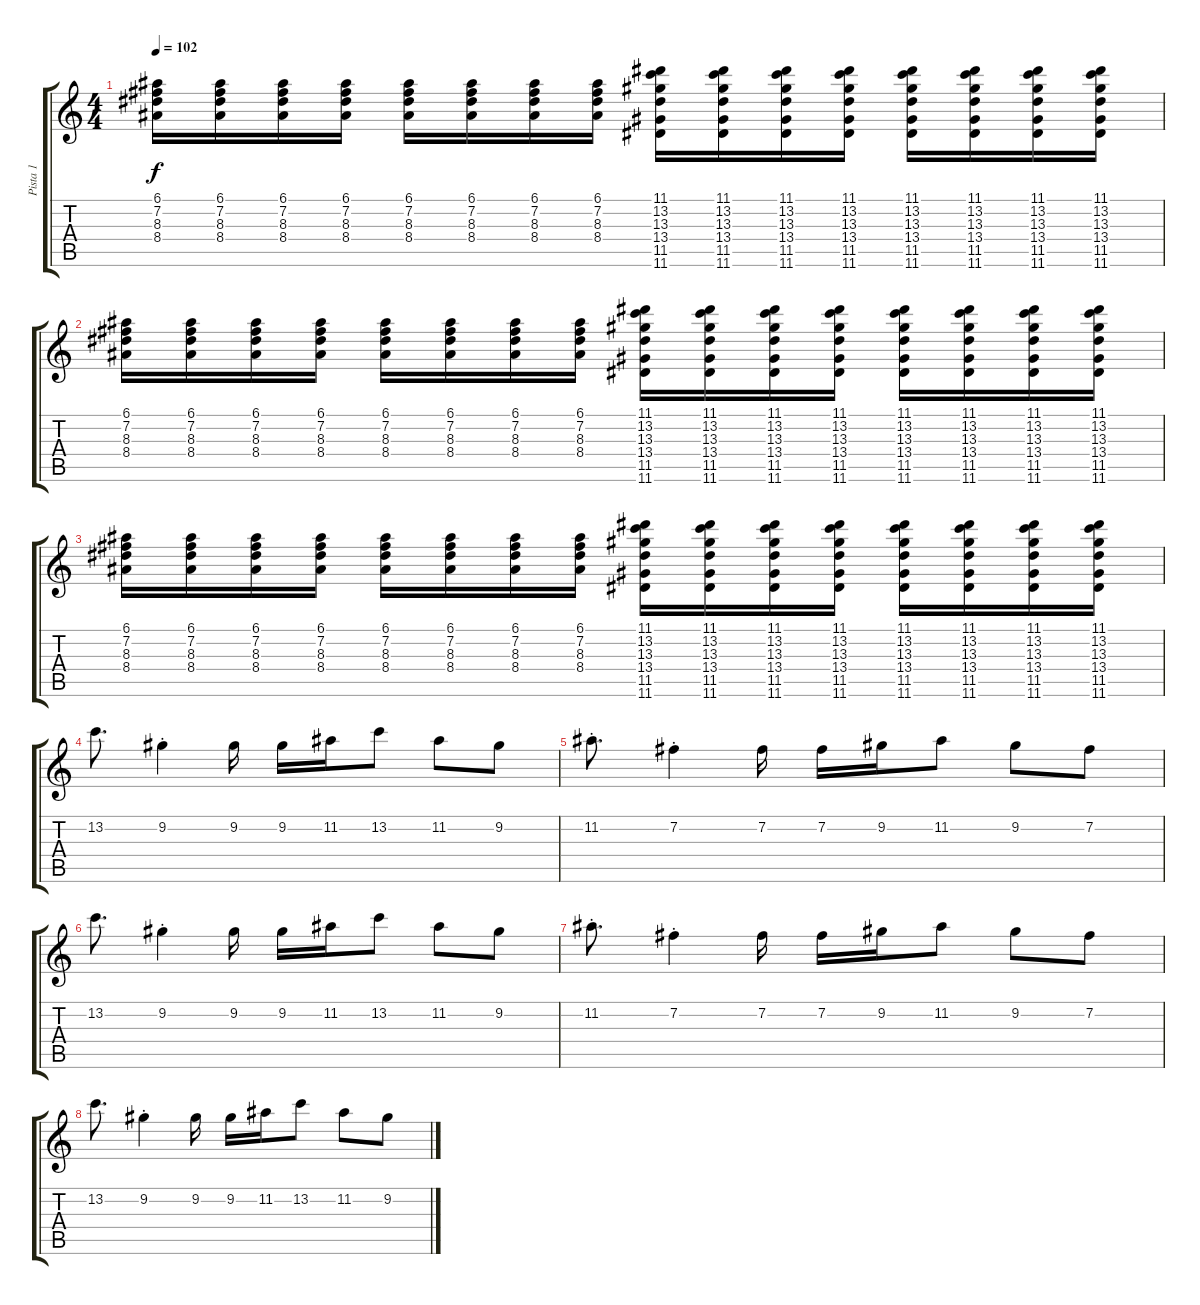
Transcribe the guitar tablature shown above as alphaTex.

\track ("Pista 1" "Pista 1") {solo instrument overdrivenguitar}
\staff {score tabs}
\tuning (E4 B3 G3 D3 A2 E2) {hide}
\ts (4 4)
\tempo 102
\clef g2
\ks c
(6.1 7.2 8.3 8.4).16{dy f} (6.1 7.2 8.3 8.4).16 (6.1 7.2 8.3 8.4).16 (6.1 7.2 8.3 8.4).16 (6.1 7.2 8.3 8.4).16 (6.1 7.2 8.3 8.4).16 (6.1 7.2 8.3 8.4).16 (6.1 7.2 8.3 8.4).16 (11.1 13.2 13.3 13.4 11.5 11.6).16 (11.1 13.2 13.3 13.4 11.5 11.6).16 (11.1 13.2 13.3 13.4 11.5 11.6).16 (11.1 13.2 13.3 13.4 11.5 11.6).16 (11.1 13.2 13.3 13.4 11.5 11.6).16 (11.1 13.2 13.3 13.4 11.5 11.6).16 (11.1 13.2 13.3 13.4 11.5 11.6).16 (11.1 13.2 13.3 13.4 11.5 11.6).16 |
(6.1 7.2 8.3 8.4).16 (6.1 7.2 8.3 8.4).16 (6.1 7.2 8.3 8.4).16 (6.1 7.2 8.3 8.4).16 (6.1 7.2 8.3 8.4).16 (6.1 7.2 8.3 8.4).16 (6.1 7.2 8.3 8.4).16 (6.1 7.2 8.3 8.4).16 (11.1 13.2 13.3 13.4 11.5 11.6).16 (11.1 13.2 13.3 13.4 11.5 11.6).16 (11.1 13.2 13.3 13.4 11.5 11.6).16 (11.1 13.2 13.3 13.4 11.5 11.6).16 (11.1 13.2 13.3 13.4 11.5 11.6).16 (11.1 13.2 13.3 13.4 11.5 11.6).16 (11.1 13.2 13.3 13.4 11.5 11.6).16 (11.1 13.2 13.3 13.4 11.5 11.6).16 |
(6.1 7.2 8.3 8.4).16 (6.1 7.2 8.3 8.4).16 (6.1 7.2 8.3 8.4).16 (6.1 7.2 8.3 8.4).16 (6.1 7.2 8.3 8.4).16 (6.1 7.2 8.3 8.4).16 (6.1 7.2 8.3 8.4).16 (6.1 7.2 8.3 8.4).16 (11.1 13.2 13.3 13.4 11.5 11.6).16 (11.1 13.2 13.3 13.4 11.5 11.6).16 (11.1 13.2 13.3 13.4 11.5 11.6).16 (11.1 13.2 13.3 13.4 11.5 11.6).16 (11.1 13.2 13.3 13.4 11.5 11.6).16 (11.1 13.2 13.3 13.4 11.5 11.6).16 (11.1 13.2 13.3 13.4 11.5 11.6).16 (11.1 13.2 13.3 13.4 11.5 11.6).16 |
13.2.8{d} 9.2{st}.4 9.2.16 9.2.16 11.2.16 13.2.8 11.2.8 9.2.8 |
11.2{st}.8{d} 7.2{st}.4 7.2.16 7.2.16 9.2.16 11.2.8 9.2.8 7.2.8 |
13.2.8{d} 9.2{st}.4 9.2.16 9.2.16 11.2.16 13.2.8 11.2.8 9.2.8 |
11.2{st}.8{d} 7.2{st}.4 7.2.16 7.2.16 9.2.16 11.2.8 9.2.8 7.2.8 |
13.2.8{d} 9.2{st}.4 9.2.16 9.2.16 11.2.16 13.2.8 11.2.8 9.2.8
